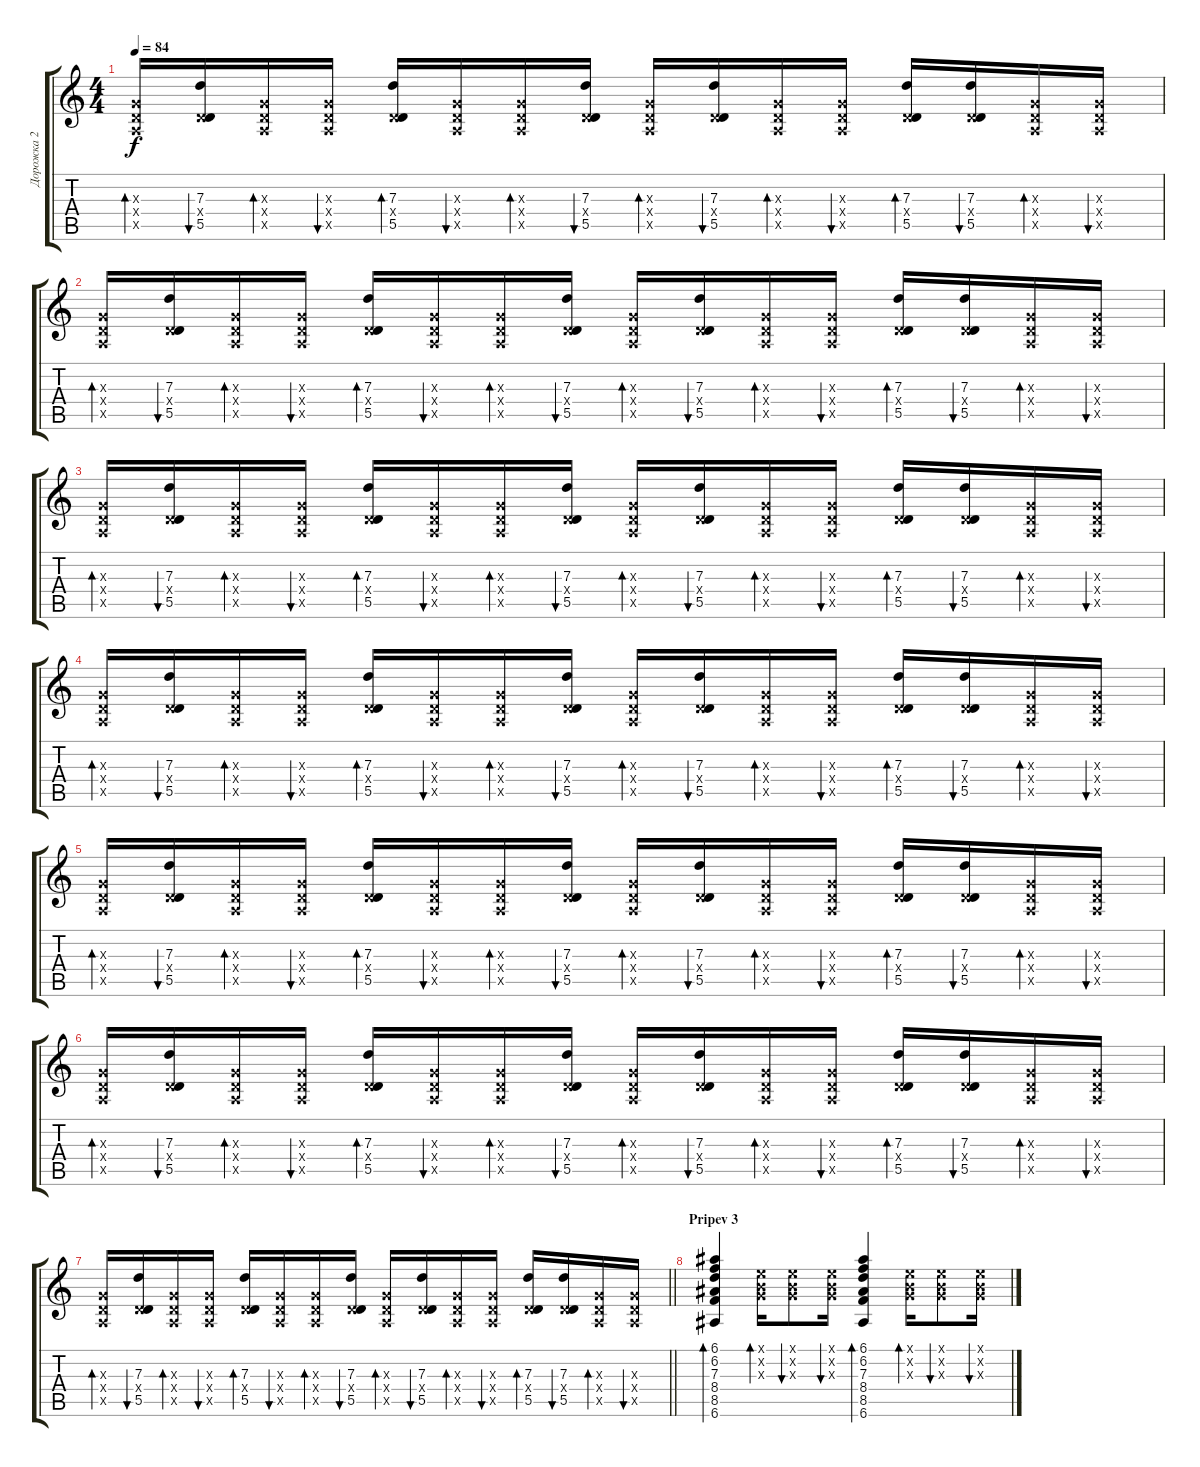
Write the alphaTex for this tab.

\track ("Дорожка 2" "Дорожка 2") {instrument acousticguitarsteel}
\staff {score tabs}
\tuning (E4 B3 G3 D3 A2 E2) {hide}
\ts (4 4)
\tempo 84
\clef g2
\ks c
(0.3{x} 0.4{x} 0.5{x}).16{bd 60 dy f} (7.3 0.4{x} 5.5).16{bu 60} (0.3{x} 0.4{x} 0.5{x}).16{bd 60} (0.3{x} 0.4{x} 0.5{x}).16{bu 60} (7.3 0.4{x} 5.5).16{bd 60} (0.3{x} 0.4{x} 0.5{x}).16{bu 60} (0.3{x} 0.4{x} 0.5{x}).16{bd 60} (7.3 0.4{x} 5.5).16{bu 60} (0.3{x} 0.4{x} 0.5{x}).16{bd 60} (7.3 0.4{x} 5.5).16{bu 60} (0.3{x} 0.4{x} 0.5{x}).16{bd 60} (0.3{x} 0.4{x} 0.5{x}).16{bu 60} (7.3 0.4{x} 5.5).16{bd 60} (7.3 0.4{x} 5.5).16{bu 60} (0.3{x} 0.4{x} 0.5{x}).16{bd 60} (0.3{x} 0.4{x} 0.5{x}).16{bu 60} |
(0.3{x} 0.4{x} 0.5{x}).16{bd 60} (7.3 0.4{x} 5.5).16{bu 60} (0.3{x} 0.4{x} 0.5{x}).16{bd 60} (0.3{x} 0.4{x} 0.5{x}).16{bu 60} (7.3 0.4{x} 5.5).16{bd 60} (0.3{x} 0.4{x} 0.5{x}).16{bu 60} (0.3{x} 0.4{x} 0.5{x}).16{bd 60} (7.3 0.4{x} 5.5).16{bu 60} (0.3{x} 0.4{x} 0.5{x}).16{bd 60} (7.3 0.4{x} 5.5).16{bu 60} (0.3{x} 0.4{x} 0.5{x}).16{bd 60} (0.3{x} 0.4{x} 0.5{x}).16{bu 60} (7.3 0.4{x} 5.5).16{bd 60} (7.3 0.4{x} 5.5).16{bu 60} (0.3{x} 0.4{x} 0.5{x}).16{bd 60} (0.3{x} 0.4{x} 0.5{x}).16{bu 60} |
(0.3{x} 0.4{x} 0.5{x}).16{bd 60} (7.3 0.4{x} 5.5).16{bu 60} (0.3{x} 0.4{x} 0.5{x}).16{bd 60} (0.3{x} 0.4{x} 0.5{x}).16{bu 60} (7.3 0.4{x} 5.5).16{bd 60} (0.3{x} 0.4{x} 0.5{x}).16{bu 60} (0.3{x} 0.4{x} 0.5{x}).16{bd 60} (7.3 0.4{x} 5.5).16{bu 60} (0.3{x} 0.4{x} 0.5{x}).16{bd 60} (7.3 0.4{x} 5.5).16{bu 60} (0.3{x} 0.4{x} 0.5{x}).16{bd 60} (0.3{x} 0.4{x} 0.5{x}).16{bu 60} (7.3 0.4{x} 5.5).16{bd 60} (7.3 0.4{x} 5.5).16{bu 60} (0.3{x} 0.4{x} 0.5{x}).16{bd 60} (0.3{x} 0.4{x} 0.5{x}).16{bu 60} |
(0.3{x} 0.4{x} 0.5{x}).16{bd 60} (7.3 0.4{x} 5.5).16{bu 60} (0.3{x} 0.4{x} 0.5{x}).16{bd 60} (0.3{x} 0.4{x} 0.5{x}).16{bu 60} (7.3 0.4{x} 5.5).16{bd 60} (0.3{x} 0.4{x} 0.5{x}).16{bu 60} (0.3{x} 0.4{x} 0.5{x}).16{bd 60} (7.3 0.4{x} 5.5).16{bu 60} (0.3{x} 0.4{x} 0.5{x}).16{bd 60} (7.3 0.4{x} 5.5).16{bu 60} (0.3{x} 0.4{x} 0.5{x}).16{bd 60} (0.3{x} 0.4{x} 0.5{x}).16{bu 60} (7.3 0.4{x} 5.5).16{bd 60} (7.3 0.4{x} 5.5).16{bu 60} (0.3{x} 0.4{x} 0.5{x}).16{bd 60} (0.3{x} 0.4{x} 0.5{x}).16{bu 60} |
(0.3{x} 0.4{x} 0.5{x}).16{bd 60} (7.3 0.4{x} 5.5).16{bu 60} (0.3{x} 0.4{x} 0.5{x}).16{bd 60} (0.3{x} 0.4{x} 0.5{x}).16{bu 60} (7.3 0.4{x} 5.5).16{bd 60} (0.3{x} 0.4{x} 0.5{x}).16{bu 60} (0.3{x} 0.4{x} 0.5{x}).16{bd 60} (7.3 0.4{x} 5.5).16{bu 60} (0.3{x} 0.4{x} 0.5{x}).16{bd 60} (7.3 0.4{x} 5.5).16{bu 60} (0.3{x} 0.4{x} 0.5{x}).16{bd 60} (0.3{x} 0.4{x} 0.5{x}).16{bu 60} (7.3 0.4{x} 5.5).16{bd 60} (7.3 0.4{x} 5.5).16{bu 60} (0.3{x} 0.4{x} 0.5{x}).16{bd 60} (0.3{x} 0.4{x} 0.5{x}).16{bu 60} |
(0.3{x} 0.4{x} 0.5{x}).16{bd 60} (7.3 0.4{x} 5.5).16{bu 60} (0.3{x} 0.4{x} 0.5{x}).16{bd 60} (0.3{x} 0.4{x} 0.5{x}).16{bu 60} (7.3 0.4{x} 5.5).16{bd 60} (0.3{x} 0.4{x} 0.5{x}).16{bu 60} (0.3{x} 0.4{x} 0.5{x}).16{bd 60} (7.3 0.4{x} 5.5).16{bu 60} (0.3{x} 0.4{x} 0.5{x}).16{bd 60} (7.3 0.4{x} 5.5).16{bu 60} (0.3{x} 0.4{x} 0.5{x}).16{bd 60} (0.3{x} 0.4{x} 0.5{x}).16{bu 60} (7.3 0.4{x} 5.5).16{bd 60} (7.3 0.4{x} 5.5).16{bu 60} (0.3{x} 0.4{x} 0.5{x}).16{bd 60} (0.3{x} 0.4{x} 0.5{x}).16{bu 60} |
\barLineRight lightlight
(0.3{x} 0.4{x} 0.5{x}).16{bd 60} (7.3 0.4{x} 5.5).16{bu 60} (0.3{x} 0.4{x} 0.5{x}).16{bd 60} (0.3{x} 0.4{x} 0.5{x}).16{bu 60} (7.3 0.4{x} 5.5).16{bd 60} (0.3{x} 0.4{x} 0.5{x}).16{bu 60} (0.3{x} 0.4{x} 0.5{x}).16{bd 60} (7.3 0.4{x} 5.5).16{bu 60} (0.3{x} 0.4{x} 0.5{x}).16{bd 60} (7.3 0.4{x} 5.5).16{bu 60} (0.3{x} 0.4{x} 0.5{x}).16{bd 60} (0.3{x} 0.4{x} 0.5{x}).16{bu 60} (7.3 0.4{x} 5.5).16{bd 60} (7.3 0.4{x} 5.5).16{bu 60} (0.3{x} 0.4{x} 0.5{x}).16{bd 60} (0.3{x} 0.4{x} 0.5{x}).16{bu 60} |
\section ("" "Pripev 3")
(6.1 6.2 7.3 8.4 8.5 6.6).4{bd 60} (0.1{x} 0.2{x} 0.3{x}).16{bd 60} (0.1{x} 0.2{x} 0.3{x}).8{bu 60} (0.1{x} 0.2{x} 0.3{x}).16{bu 60} (6.1 6.2 7.3 8.4 8.5 6.6).4{bd 60} (0.1{x} 0.2{x} 0.3{x}).16{bd 60} (0.1{x} 0.2{x} 0.3{x}).8{bu 60} (0.1{x} 0.2{x} 0.3{x}).16{bu 60}
